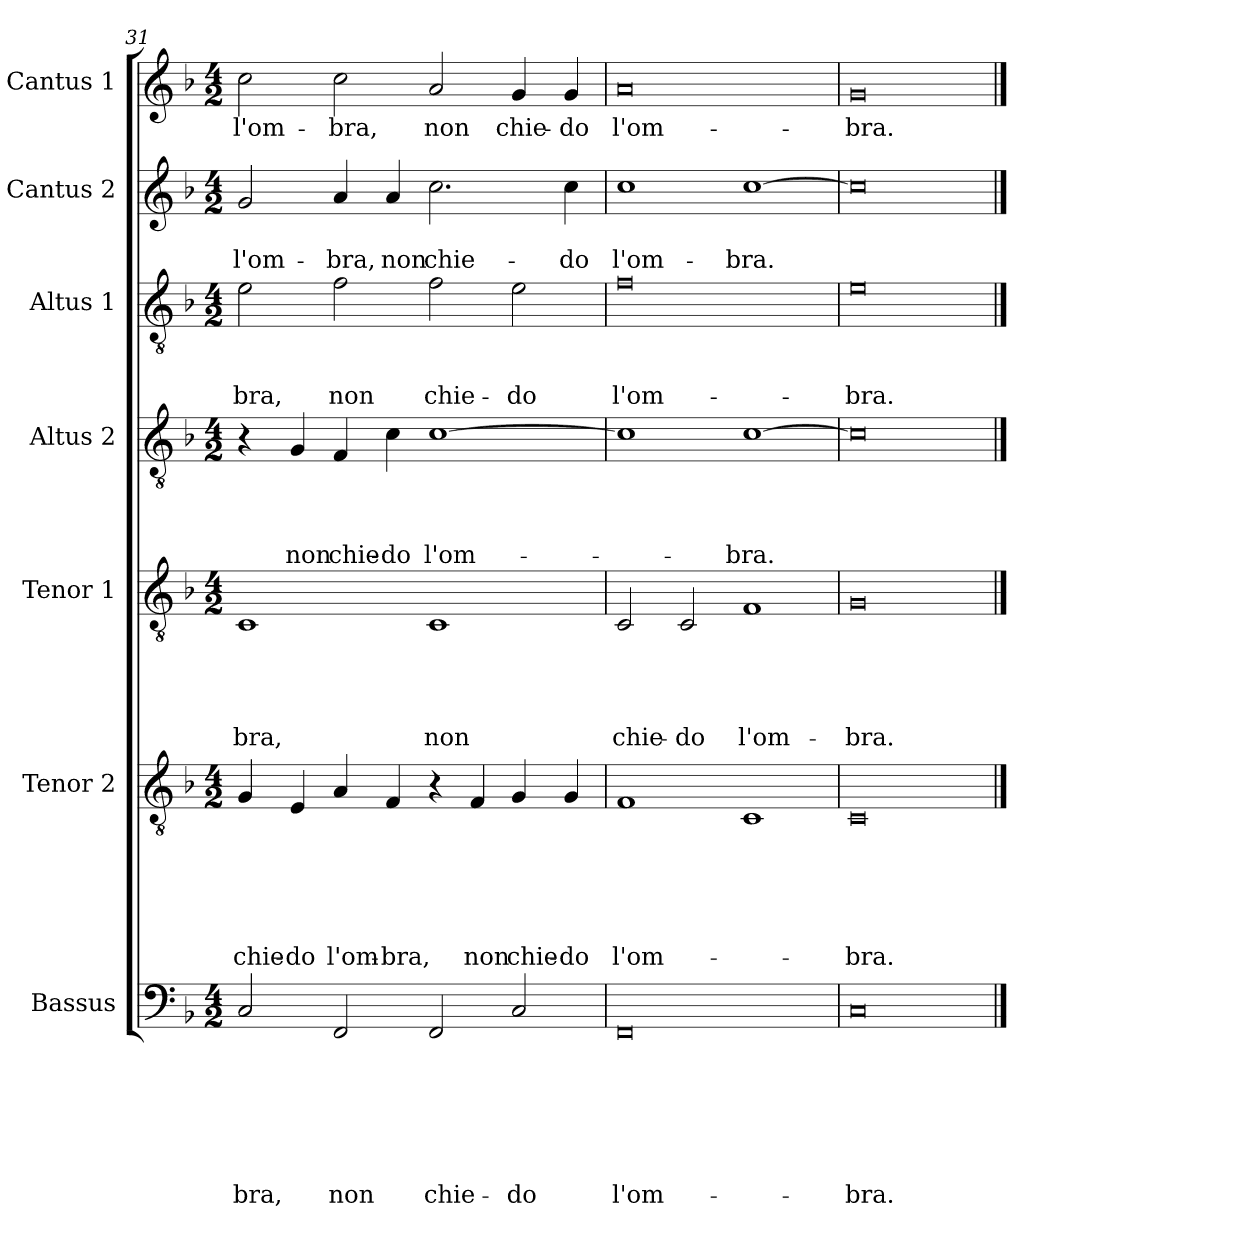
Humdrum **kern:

**kern	**text	**text	**text	**text	**text	**text	**text	**kern	**text	**text	**text	**text	**text	**text	**kern	**text	**text	**text	**text	**text	**kern	**text	**text	**text	**text	**kern	**text	**text	**text	**kern	**text	**text	**kern	**text
*part7	*part7	*part7	*part7	*part7	*part7	*part7	*part7	*part6	*part6	*part6	*part6	*part6	*part6	*part6	*part5	*part5	*part5	*part5	*part5	*part5	*part4	*part4	*part4	*part4	*part4	*part3	*part3	*part3	*part3	*part2	*part2	*part2	*part1	*part1
*staff7	*staff7	*staff7	*staff7	*staff7	*staff7	*staff7	*staff7	*staff6	*staff6	*staff6	*staff6	*staff6	*staff6	*staff6	*staff5	*staff5	*staff5	*staff5	*staff5	*staff5	*staff4	*staff4	*staff4	*staff4	*staff4	*staff3	*staff3	*staff3	*staff3	*staff2	*staff2	*staff2	*staff1	*staff1
*I"Bassus	*	*	*	*	*	*	*	*I"Tenor 2	*	*	*	*	*	*	*I"Tenor 1	*	*	*	*	*	*I"Altus 2	*	*	*	*	*I"Altus 1	*	*	*	*I"Cantus 2	*	*	*I"Cantus 1	*
*clefF4	*	*	*	*	*	*	*	*clefGv2	*	*	*	*	*	*	*clefGv2	*	*	*	*	*	*clefGv2	*	*	*	*	*clefGv2	*	*	*	*clefG2	*	*	*clefG2	*
*k[b-]	*	*	*	*	*	*	*	*k[b-]	*	*	*	*	*	*	*k[b-]	*	*	*	*	*	*k[b-]	*	*	*	*	*k[b-]	*	*	*	*k[b-]	*	*	*k[b-]	*
*d:	*	*	*	*	*	*	*	*d:	*	*	*	*	*	*	*d:	*	*	*	*	*	*d:	*	*	*	*	*d:	*	*	*	*d:	*	*	*d:	*
*M4/2	*	*	*	*	*	*	*	*M4/2	*	*	*	*	*	*	*M4/2	*	*	*	*	*	*M4/2	*	*	*	*	*M4/2	*	*	*	*M4/2	*	*	*M4/2	*
=31	=31	=31	=31	=31	=31	=31	=31	=31	=31	=31	=31	=31	=31	=31	=31	=31	=31	=31	=31	=31	=31	=31	=31	=31	=31	=31	=31	=31	=31	=31	=31	=31	=31	=31
!	!	!	!	!	!	!	!LO:LY:b	!	!	!	!	!	!	!LO:LY:b	!	!	!	!	!	!LO:LY:b	!	!	!	!	!	!	!	!	!LO:LY:b	!	!	!LO:LY:b	!	!LO:LY:b
2C/	.	.	.	.	.	.	-bra,	4G/	.	.	.	.	.	chie-	1C	.	.	.	.	-bra,	4r	.	.	.	.	2e\	.	.	-bra,	2g/	.	l'om-	2cc\	l'om-
!	!	!	!	!	!	!	!	!	!	!	!	!	!	!LO:LY:b	!	!	!	!	!	!	!	!	!	!	!LO:LY:b	!	!	!	!	!	!	!	!	!
.	.	.	.	.	.	.	.	4E/	.	.	.	.	.	-do	.	.	.	.	.	.	4G/	.	.	.	non	.	.	.	.	.	.	.	.	.
!	!	!	!	!	!	!	!LO:LY:b	!	!	!	!	!	!	!LO:LY:b	!	!	!	!	!	!	!	!	!	!	!LO:LY:b	!	!	!	!LO:LY:b	!	!	!LO:LY:b	!	!LO:LY:b
2FF/	.	.	.	.	.	.	non	4A/	.	.	.	.	.	l'om-	.	.	.	.	.	.	4F/	.	.	.	chie-	2f\	.	.	non	4a/	.	-bra,	2cc\	-bra,
!	!	!	!	!	!	!	!	!	!	!	!	!	!	!LO:LY:b	!	!	!	!	!	!	!	!	!	!	!LO:LY:b	!	!	!	!	!	!	!LO:LY:b	!	!
.	.	.	.	.	.	.	.	4F/	.	.	.	.	.	-bra,	.	.	.	.	.	.	4c\	.	.	.	-do	.	.	.	.	4a/	.	non	.	.
!	!	!	!	!	!	!	!LO:LY:b	!	!	!	!	!	!	!	!	!	!	!	!	!LO:LY:b	!	!	!	!	!LO:LY:b	!	!	!	!LO:LY:b	!	!	!LO:LY:b	!	!LO:LY:b
2FF/	.	.	.	.	.	.	chie-	4r	.	.	.	.	.	.	1C	.	.	.	.	non	[1c	.	.	.	l'om-	2f\	.	.	chie-	2.cc\	.	chie-	2a/	non
!	!	!	!	!	!	!	!	!	!	!	!	!	!	!LO:LY:b	!	!	!	!	!	!	!	!	!	!	!	!	!	!	!	!	!	!	!	!
.	.	.	.	.	.	.	.	4F/	.	.	.	.	.	non	.	.	.	.	.	.	.	.	.	.	.	.	.	.	.	.	.	.	.	.
!	!	!	!	!	!	!	!LO:LY:b	!	!	!	!	!	!	!LO:LY:b	!	!	!	!	!	!	!	!	!	!	!	!	!	!	!LO:LY:b	!	!	!	!	!LO:LY:b
2C/	.	.	.	.	.	.	-do	4G/	.	.	.	.	.	chie-	.	.	.	.	.	.	.	.	.	.	.	2e\	.	.	-do	.	.	.	4g/	chie-
!	!	!	!	!	!	!	!	!	!	!	!	!	!	!LO:LY:b	!	!	!	!	!	!	!	!	!	!	!	!	!	!	!	!	!	!LO:LY:b	!	!LO:LY:b
.	.	.	.	.	.	.	.	4G/	.	.	.	.	.	-do	.	.	.	.	.	.	.	.	.	.	.	.	.	.	.	4cc\	.	-do	4g/	-do
=32	=32	=32	=32	=32	=32	=32	=32	=32	=32	=32	=32	=32	=32	=32	=32	=32	=32	=32	=32	=32	=32	=32	=32	=32	=32	=32	=32	=32	=32	=32	=32	=32	=32	=32
!	!	!	!	!	!	!	!LO:LY:b	!	!	!	!	!	!	!LO:LY:b	!	!	!	!	!	!LO:LY:b	!	!	!	!	!	!	!	!	!LO:LY:b	!	!	!LO:LY:b	!	!LO:LY:b
0FF	.	.	.	.	.	.	l'om-	1F	.	.	.	.	.	l'om-	2C/	.	.	.	.	chie-	1c]	.	.	.	.	0f	.	.	l'om-	1cc	.	l'om-	0a	l'om-
!	!	!	!	!	!	!	!	!	!	!	!	!	!	!	!	!	!	!	!	!LO:LY:b	!	!	!	!	!	!	!	!	!	!	!	!	!	!
.	.	.	.	.	.	.	.	.	.	.	.	.	.	.	2C/	.	.	.	.	-do	.	.	.	.	.	.	.	.	.	.	.	.	.	.
!	!	!	!	!	!	!	!	!	!	!	!	!	!	!	!	!	!	!	!	!LO:LY:b	!	!	!	!	!LO:LY:b	!	!	!	!	!	!	!LO:LY:b	!	!
.	.	.	.	.	.	.	.	1C	.	.	.	.	.	.	1F	.	.	.	.	l'om-	[1c	.	.	.	-bra.	.	.	.	.	[1cc	.	-bra.	.	.
=33	=33	=33	=33	=33	=33	=33	=33	=33	=33	=33	=33	=33	=33	=33	=33	=33	=33	=33	=33	=33	=33	=33	=33	=33	=33	=33	=33	=33	=33	=33	=33	=33	=33	=33
!	!	!	!	!	!	!	!LO:LY:b	!	!	!	!	!	!	!LO:LY:b	!	!	!	!	!	!LO:LY:b	!	!	!	!	!	!	!	!	!LO:LY:b	!	!	!	!	!LO:LY:b
0C	.	.	.	.	.	.	-bra.	0C	.	.	.	.	.	-bra.	0G	.	.	.	.	-bra.	0c]	.	.	.	.	0e	.	.	-bra.	0cc]	.	.	0g	-bra.
==	==	==	==	==	==	==	==	==	==	==	==	==	==	==	==	==	==	==	==	==	==	==	==	==	==	==	==	==	==	==	==	==	==	==
*-	*-	*-	*-	*-	*-	*-	*-	*-	*-	*-	*-	*-	*-	*-	*-	*-	*-	*-	*-	*-	*-	*-	*-	*-	*-	*-	*-	*-	*-	*-	*-	*-	*-	*-
